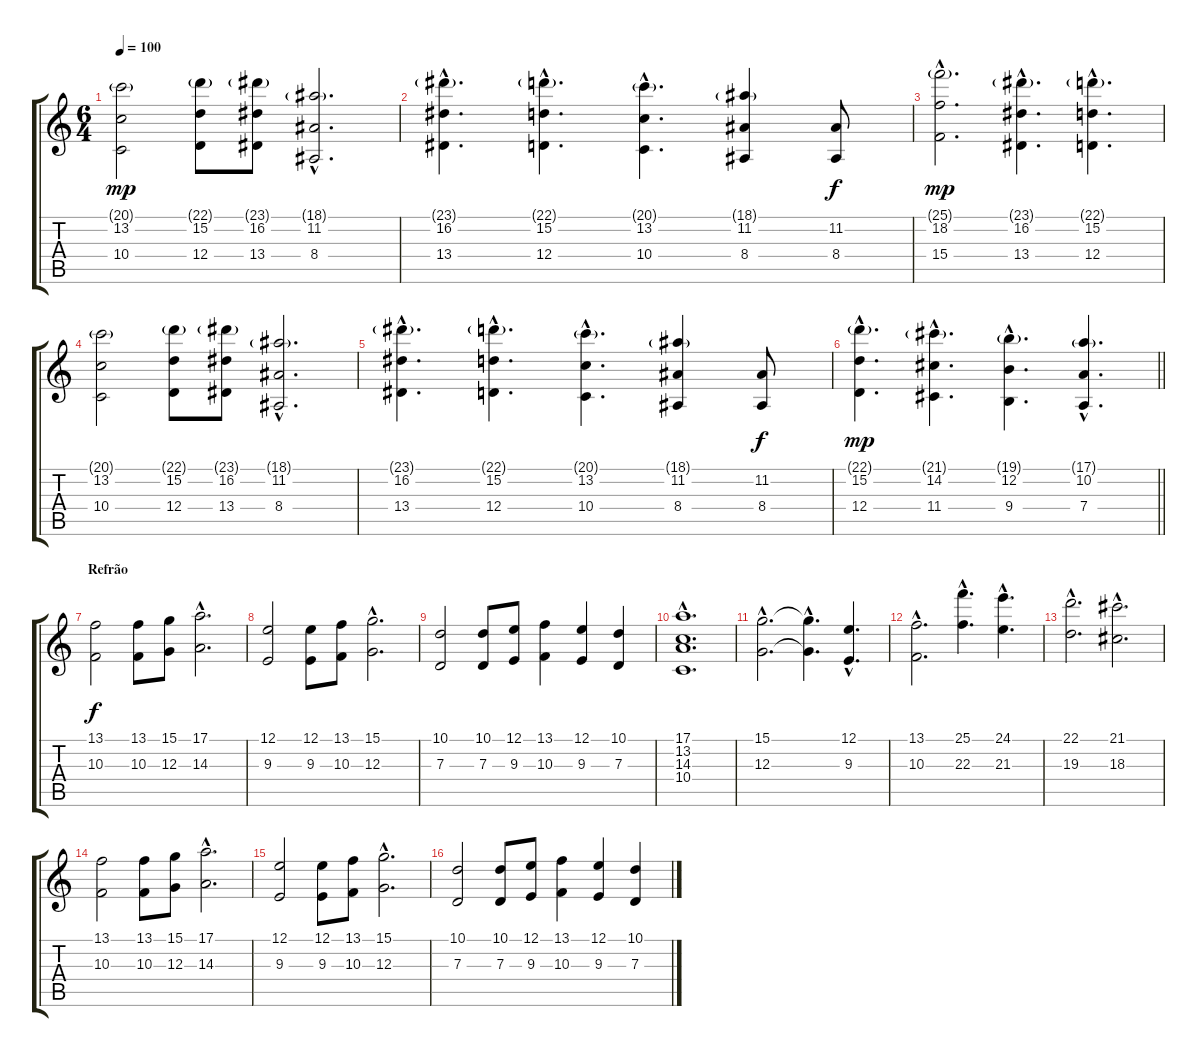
\track "" {instrument stringensemble1}
\staff {score tabs}
\tuning (E4 B3 G3 D3 A2 E2) {hide}
\ts (6 4)
\tempo 100
\clef g2
\ks c
(20.1{g} 13.2 10.4).2{dy mp} (22.1{g} 15.2 12.4).8 (23.1{g} 16.2 13.4).8 (18.1{g hac} 11.2{hac} 8.4{hac}).2{d} |
(23.1{g hac} 16.2{hac} 13.4{hac}).4{d} (22.1{g hac} 15.2{hac} 12.4{hac}).4{d} (20.1{g hac} 13.2{hac} 10.4{hac}).4{d} (18.1{g} 11.2 8.4).4 (11.2 8.4).8{dy f} |
(25.1{g hac} 18.2{hac} 15.4{hac}).2{d dy mp} (23.1{g hac} 16.2{hac} 13.4{hac}).4{d} (22.1{g hac} 15.2{hac} 12.4{hac}).4{d} |
(20.1{g} 13.2 10.4).2 (22.1{g} 15.2 12.4).8 (23.1{g} 16.2 13.4).8 (18.1{g hac} 11.2{hac} 8.4{hac}).2{d} |
(23.1{g hac} 16.2{hac} 13.4{hac}).4{d} (22.1{g hac} 15.2{hac} 12.4{hac}).4{d} (20.1{g hac} 13.2{hac} 10.4{hac}).4{d} (18.1{g} 11.2 8.4).4 (11.2 8.4).8{dy f} |
\barLineRight lightlight
(22.1{g hac} 15.2{hac} 12.4{hac}).4{d dy mp} (21.1{g hac} 14.2{hac} 11.4{hac}).4{d} (19.1{g hac} 12.2{hac} 9.4{hac}).4{d} (17.1{g hac} 10.2{hac} 7.4{hac}).4{d} |
\section ("" "Refrão")
(13.1 10.3).2{dy f} (13.1 10.3).8 (15.1 12.3).8 (17.1{hac} 14.3{hac}).2{d} |
(12.1 9.3).2 (12.1 9.3).8 (13.1 10.3).8 (15.1{hac} 12.3{hac}).2{d} |
(10.1 7.3).2 (10.1 7.3).8 (12.1 9.3).8 (13.1 10.3).4 (12.1 9.3).4 (10.1 7.3).4 |
(17.1{hac} 13.2{hac} 14.3{hac} 10.4{hac}).1{d} |
(15.1{hac} 12.3{hac}).2{d} (15.1{hac t} 12.3{hac t}).4{d} (12.1{hac} 9.3{hac}).4{d} |
(13.1{hac} 10.3{hac}).2{d} (25.1{hac} 22.3{hac}).4{d} (24.1{hac} 21.3{hac}).4{d} |
(22.1{hac} 19.3{hac}).2{d} (21.1{hac} 18.3{hac}).2{d} |
(13.1 10.3).2 (13.1 10.3).8 (15.1 12.3).8 (17.1{hac} 14.3{hac}).2{d} |
(12.1 9.3).2 (12.1 9.3).8 (13.1 10.3).8 (15.1{hac} 12.3{hac}).2{d} |
(10.1 7.3).2 (10.1 7.3).8 (12.1 9.3).8 (13.1 10.3).4 (12.1 9.3).4 (10.1 7.3).4
